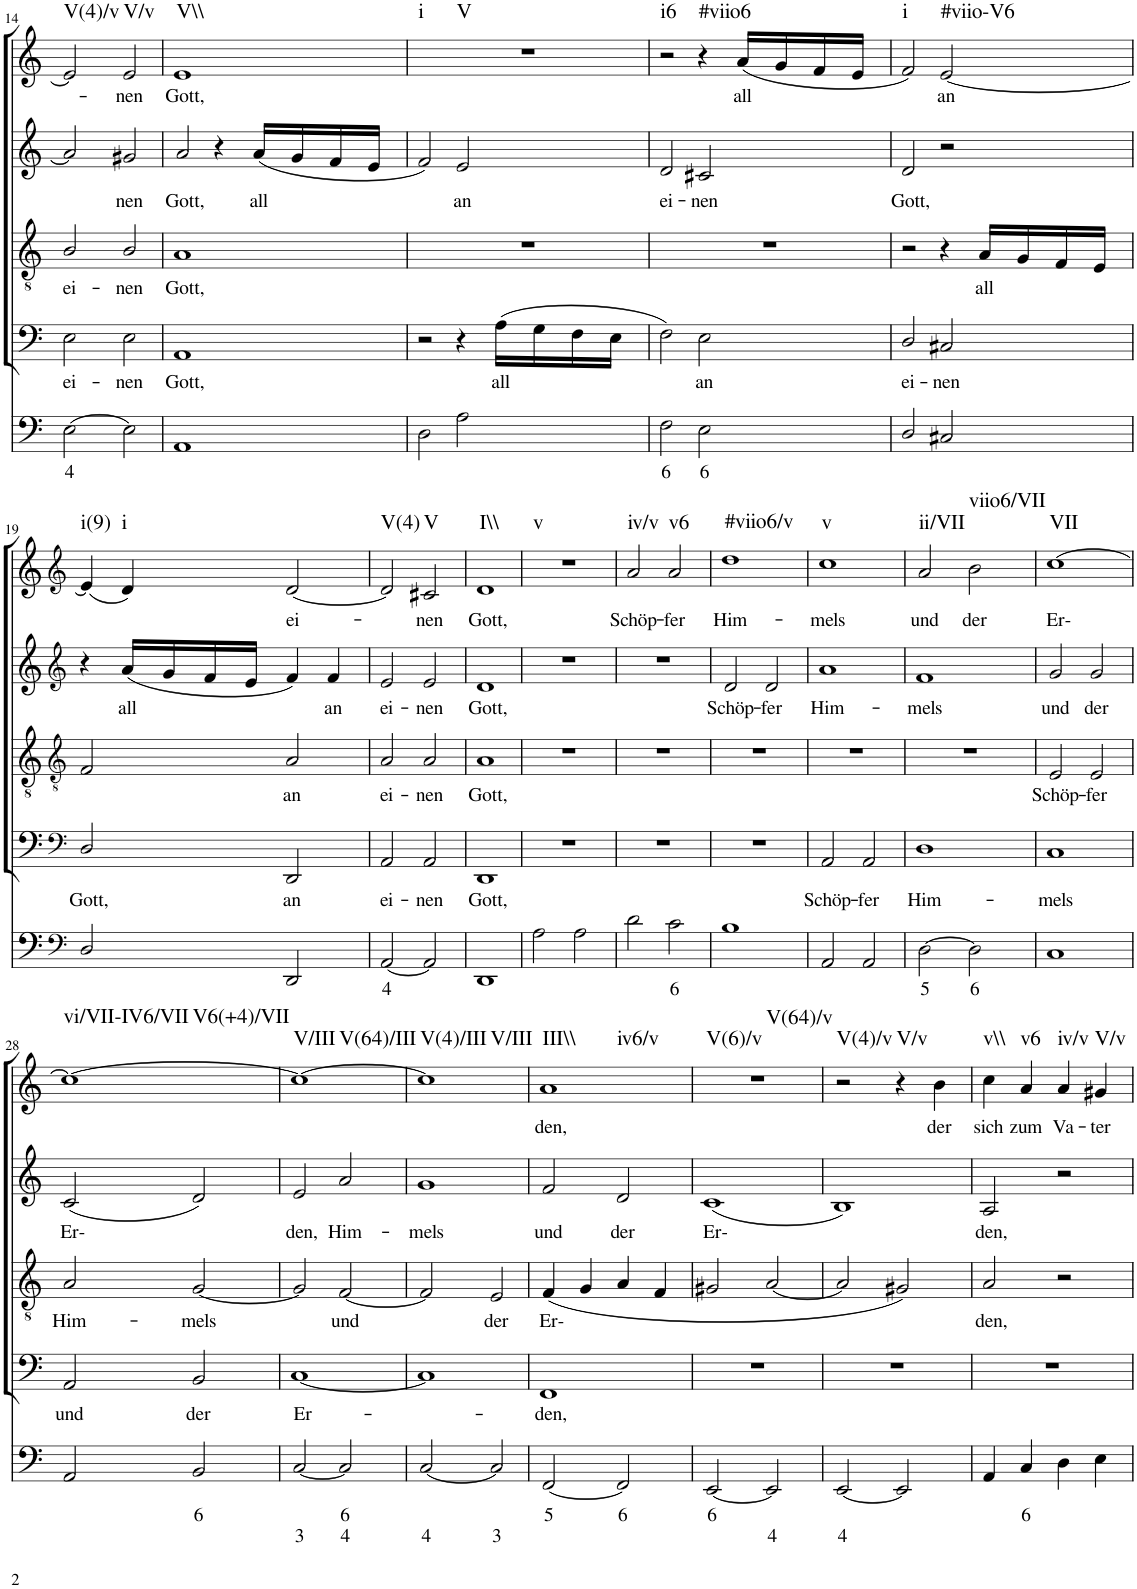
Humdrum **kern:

**kern	**text	**text	**kern	**text	**kern	**text	**kern	**text	**kern	**text	**harte
*part5	*part5	*part5	*part4	*part4	*part3	*part3	*part2	*part2	*part1	*part1	*part1
*staff5	*staff5	*staff5	*staff4	*staff4	*staff3	*staff3	*staff2	*staff2	*staff1	*staff1	*
*I"Continuo	*	*	*I"Bass	*	*I"Tenor	*	*I"Soprano II	*	*I"Soprano I	*	*
!!LO:PB:g=z
*clefF4	*	*	*clefF4	*	*clefGv2	*	*clefG2	*	*clefG2	*	*
*k[]	*	*	*k[]	*	*k[]	*	*k[]	*	*k[]	*	*
*M4/4	*	*	*M4/4	*	*M4/4	*	*M4/4	*	*M4/4	*	*
=14	=14	=14	=14	=14	=14	=14	=14	=14	=14	=14	=14
!	!LO:LY:b	!	!	!LO:LY:b	!	!LO:LY:b	!	!	!	!	!LO:H:kt=V(4)/v
[2E\	4	.	2E\	ei-	2B/	ei-	2a/]	.	2e/]	.	N
!	!	!	!	!LO:LY:b	!	!LO:LY:b	!	!LO:LY:b	!	!LO:LY:b	!LO:H:kt=V/v
2E\]	.	.	2E\	nen	2B/	nen	2g#X/	nen	2e/	nen	N
=15	=15	=15	=15	=15	=15	=15	=15	=15	=15	=15	=15
!	!	!	!	!LO:LY:b	!	!LO:LY:b	!	!LO:LY:b	!	!LO:LY:b	!LO:H:kt=V\\
1AA	.	.	1AA	Gott,	1A	Gott,	2a/	Gott,	1e	Gott,	N
.	.	.	.	.	.	.	4r	.	.	.	.
!	!	!	!	!	!	!	!	!LO:LY:b	!	!	!
.	.	.	.	.	.	.	(16a/LL	all	.	.	.
.	.	.	.	.	.	.	16g/	.	.	.	.
.	.	.	.	.	.	.	16f/	.	.	.	.
.	.	.	.	.	.	.	16e/JJ	.	.	.	.
=16	=16	=16	=16	=16	=16	=16	=16	=16	=16	=16	=16
!	!	!	!	!	!	!	!	!	!	!	!LO:H:n=1:kt=i
!	!	!	!	!	!	!	!	!	!	!	!LO:H:n=2:kt=V
2D\	.	.	2r	.	1r	.	2f/)	.	1r	.	N N
!	!	!	!	!	!	!	!	!LO:LY:b	!	!	!
2A\	.	.	4r	.	.	.	2e/	an	.	.	.
!	!	!	!	!LO:LY:b	!	!	!	!	!	!	!
.	.	.	(16A\LL	all	.	.	.	.	.	.	.
.	.	.	16G\	.	.	.	.	.	.	.	.
.	.	.	16F\	.	.	.	.	.	.	.	.
.	.	.	16E\JJ	.	.	.	.	.	.	.	.
=17	=17	=17	=17	=17	=17	=17	=17	=17	=17	=17	=17
!	!LO:LY:b	!	!	!	!	!	!	!LO:LY:b	!	!	!LO:H:kt=i6
2F\	6	.	2F\)	.	1r	.	2d/	ei-	2r	.	N
!	!LO:LY:b	!	!	!LO:LY:b	!	!	!	!LO:LY:b	!	!	!LO:H:kt=#viio6
2E\	6	.	2E\	an	.	.	2c#X/	nen	4r	.	N
!	!	!	!	!	!	!	!	!	!	!LO:LY:b	!
.	.	.	.	.	.	.	.	.	(16a/LL	all	.
.	.	.	.	.	.	.	.	.	16g/	.	.
.	.	.	.	.	.	.	.	.	16f/	.	.
.	.	.	.	.	.	.	.	.	16e/JJ	.	.
=18	=18	=18	=18	=18	=18	=18	=18	=18	=18	=18	=18
!	!	!	!	!LO:LY:b	!	!	!	!LO:LY:b	!	!	!LO:H:kt=i
2D/	.	.	2D/	ei-	2r	.	2d/	Gott,	2f/)	.	N
!	!	!	!	!LO:LY:b	!	!	!	!	!	!LO:LY:b	!LO:H:kt=#viio-V6
2C#X/	.	.	2C#X/	nen	4r	.	2r	.	[2e/	an	N
!	!	!	!	!	!	!LO:LY:b	!	!	!	!	!
.	.	.	.	.	16A/LL	all	.	.	.	.	.
.	.	.	.	.	16G/	.	.	.	.	.	.
.	.	.	.	.	16F/	.	.	.	.	.	.
.	.	.	.	.	16E/JJ	.	.	.	.	.	.
!!LO:LB:g=z
=19	=19	=19	=19	=19	=19	=19	=19	=19	=19	=19	=19
*clefF4	*	*	*clefF4	*	*clefGv2	*	*clefG2	*	*clefG2	*	*
!	!	!	!	!LO:LY:b	!	!	!	!	!	!	!LO:H:kt=i(9)
2D/	.	.	2D/	Gott,	2F/	.	4r	.	(4e/]	.	N
!	!	!	!	!	!	!	!	!LO:LY:b	!	!	!LO:H:kt=i
.	.	.	.	.	.	.	(16a/LL	all	4d/)	.	N
.	.	.	.	.	.	.	16g/	.	.	.	.
.	.	.	.	.	.	.	16f/	.	.	.	.
.	.	.	.	.	.	.	16e/JJ	.	.	.	.
!	!	!	!	!LO:LY:b	!	!LO:LY:b	!	!	!	!LO:LY:b	!
2DD/	.	.	2DD/	an	2A/	an	4f/)	.	[2d/	ei-	.
!	!	!	!	!	!	!	!	!LO:LY:b	!	!	!
.	.	.	.	.	.	.	4f/	an	.	.	.
=20	=20	=20	=20	=20	=20	=20	=20	=20	=20	=20	=20
!	!LO:LY:b	!	!	!LO:LY:b	!	!LO:LY:b	!	!LO:LY:b	!	!	!LO:H:kt=V(4)
[2AA/	4	.	2AA/	ei-	2A/	ei-	2e/	ei-	2d/]	.	N
!	!	!	!	!LO:LY:b	!	!LO:LY:b	!	!LO:LY:b	!	!LO:LY:b	!LO:H:kt=V
2AA/]	.	.	2AA/	nen	2A/	nen	2e/	nen	2c#X/	nen	N
=21	=21	=21	=21	=21	=21	=21	=21	=21	=21	=21	=21
!	!	!	!	!LO:LY:b	!	!LO:LY:b	!	!LO:LY:b	!	!LO:LY:b	!LO:H:kt=I\\
1DD	.	.	1DD	Gott,	1A	Gott,	1d	Gott,	1d	Gott,	N
=22	=22	=22	=22	=22	=22	=22	=22	=22	=22	=22	=22
!	!	!	!	!	!	!	!	!	!	!	!LO:H:kt=v
2A\	.	.	1r	.	1r	.	1r	.	1r	.	N
2A\	.	.	.	.	.	.	.	.	.	.	.
=23	=23	=23	=23	=23	=23	=23	=23	=23	=23	=23	=23
!	!	!	!	!	!	!	!	!	!	!LO:LY:b	!LO:H:kt=iv/v
2d\	.	.	1r	.	1r	.	1r	.	2a/	Schöp-	N
!	!LO:LY:b	!	!	!	!	!	!	!	!	!LO:LY:b	!LO:H:kt=v6
2c\	6	.	.	.	.	.	.	.	2a/	fer	N
=24	=24	=24	=24	=24	=24	=24	=24	=24	=24	=24	=24
!	!	!	!	!	!	!	!	!LO:LY:b	!	!LO:LY:b	!LO:H:kt=#viio6/v
1B	.	.	1r	.	1r	.	2d/	Schöp-	1dd	Him-	N
!	!	!	!	!	!	!	!	!LO:LY:b	!	!	!
.	.	.	.	.	.	.	2d/	fer	.	.	.
=25	=25	=25	=25	=25	=25	=25	=25	=25	=25	=25	=25
!	!	!	!	!LO:LY:b	!	!	!	!LO:LY:b	!	!LO:LY:b	!LO:H:kt=v
2AA/	.	.	2AA/	Schöp-	1r	.	1a	Him-	1cc	mels	N
!	!	!	!	!LO:LY:b	!	!	!	!	!	!	!
2AA/	.	.	2AA/	fer	.	.	.	.	.	.	.
=26	=26	=26	=26	=26	=26	=26	=26	=26	=26	=26	=26
!	!LO:LY:b	!	!	!LO:LY:b	!	!	!	!LO:LY:b	!	!LO:LY:b	!LO:H:kt=ii/VII
[2D\	5	.	1D	Him-	1r	.	1f	mels	2a/	und	N
!	!LO:LY:b	!	!	!	!	!	!	!	!	!LO:LY:b	!LO:H:kt=viio6/VII
2D\]	6	.	.	.	.	.	.	.	2b\	der	N
=27	=27	=27	=27	=27	=27	=27	=27	=27	=27	=27	=27
!	!	!	!	!LO:LY:b	!	!LO:LY:b	!	!LO:LY:b	!	!LO:LY:b	!LO:H:kt=VII
1C	.	.	1C	mels	2E/	Schöp-	2g/	und	[1cc	Er-	N
!	!	!	!	!	!	!LO:LY:b	!	!LO:LY:b	!	!	!
.	.	.	.	.	2E/	fer	2g/	der	.	.	.
!!LO:LB:g=z
=28	=28	=28	=28	=28	=28	=28	=28	=28	=28	=28	=28
!	!	!	!	!LO:LY:b	!	!LO:LY:b	!	!LO:LY:b	!	!	!LO:H:n=1:kt=vi/VII-IV6/VII
!	!	!	!	!	!	!	!	!	!	!	!LO:H:n=2:kt=V6(+4)/VII
2AA/	.	.	2AA/	und	2A/	Him-	(2c/	Er-	1cc_	.	N N
!	!LO:LY:b	!	!	!LO:LY:b	!	!LO:LY:b	!	!	!	!	!
2BB/	6	.	2BB/	der	[2G/	mels	2d/)	.	.	.	.
=29	=29	=29	=29	=29	=29	=29	=29	=29	=29	=29	=29
!	!	!LO:LY:b	!	!LO:LY:b	!	!	!	!LO:LY:b	!	!	!LO:H:n=1:kt=V/III
!	!	!	!	!	!	!	!	!	!	!	!LO:H:n=2:kt=V(64)/III
[2C/	.	3	[1C	Er-	2G/]	.	2e/	den,	1cc_	.	N N
!	!LO:LY:b	!LO:LY:b	!	!	!	!LO:LY:b	!	!LO:LY:b	!	!	!
2C/]	6	4	.	.	[2F/	und	2a/	Him-	.	.	.
=30	=30	=30	=30	=30	=30	=30	=30	=30	=30	=30	=30
!	!	!LO:LY:b	!	!	!	!	!	!LO:LY:b	!	!	!LO:H:n=1:kt=V(4)/III
!	!	!	!	!	!	!	!	!	!	!	!LO:H:n=2:kt=V/III
[2C/	.	4	1C]	.	2F/]	.	1g	mels	1cc]	.	N N
!	!	!LO:LY:b	!	!	!	!LO:LY:b	!	!	!	!	!
2C/]	.	3	.	.	2E/	der	.	.	.	.	.
=31	=31	=31	=31	=31	=31	=31	=31	=31	=31	=31	=31
!	!LO:LY:b	!	!	!LO:LY:b	!	!LO:LY:b	!	!LO:LY:b	!	!LO:LY:b	!LO:H:n=1:kt=III\\
!	!	!	!	!	!	!	!	!	!	!	!LO:H:n=2:kt=iv6/v
[2FF/	5	.	1FF	den,	(4F/	Er-	2f/	und	1a	den,	N N
.	.	.	.	.	4G/	.	.	.	.	.	.
!	!LO:LY:b	!	!	!	!	!	!	!LO:LY:b	!	!	!
2FF/]	6	.	.	.	4A/	.	2d/	der	.	.	.
.	.	.	.	.	4F/	.	.	.	.	.	.
=32	=32	=32	=32	=32	=32	=32	=32	=32	=32	=32	=32
!	!LO:LY:b	!	!	!	!	!	!	!LO:LY:b	!	!	!LO:H:n=1:kt=V(6)/v
!	!	!	!	!	!	!	!	!	!	!	!LO:H:n=2:kt=V(64)/v
[2EE/	6	.	1r	.	2G#X/	.	(1c	Er-	1r	.	N N
!	!	!LO:LY:b	!	!	!	!	!	!	!	!	!
2EE/]	.	4	.	.	[2A/	.	.	.	.	.	.
=33	=33	=33	=33	=33	=33	=33	=33	=33	=33	=33	=33
!	!	!LO:LY:b	!	!	!	!	!	!	!	!	!LO:H:kt=V(4)/v
[2EE/	.	4	1r	.	2A/]	.	1B)	.	2r	.	N
!	!	!	!	!	!	!	!	!	!	!	!LO:H:kt=V/v
2EE/]	.	.	.	.	2G#X/)	.	.	.	4r	.	N
!	!	!	!	!	!	!	!	!	!	!LO:LY:b	!
.	.	.	.	.	.	.	.	.	4b\	der	.
=34	=34	=34	=34	=34	=34	=34	=34	=34	=34	=34	=34
!	!	!	!	!	!	!LO:LY:b	!	!LO:LY:b	!	!LO:LY:b	!LO:H:kt=v\\
4AA/	.	.	1r	.	2A/	den,	2A/	den,	4cc\	sich	N
!	!LO:LY:b	!	!	!	!	!	!	!	!	!LO:LY:b	!LO:H:kt=v6
4C/	6	.	.	.	.	.	.	.	4a/	zum	N
!	!	!	!	!	!	!	!	!	!	!LO:LY:b	!LO:H:kt=iv/v
4D\	.	.	.	.	2r	.	2r	.	4a/	Va-	N
!	!	!	!	!	!	!	!	!	!	!LO:LY:b	!LO:H:kt=V/v
4E\	.	.	.	.	.	.	.	.	4g#X/	ter	N
=	=	=	=	=	=	=	=	=	=	=	=
*-	*-	*-	*-	*-	*-	*-	*-	*-	*-	*-	*-
